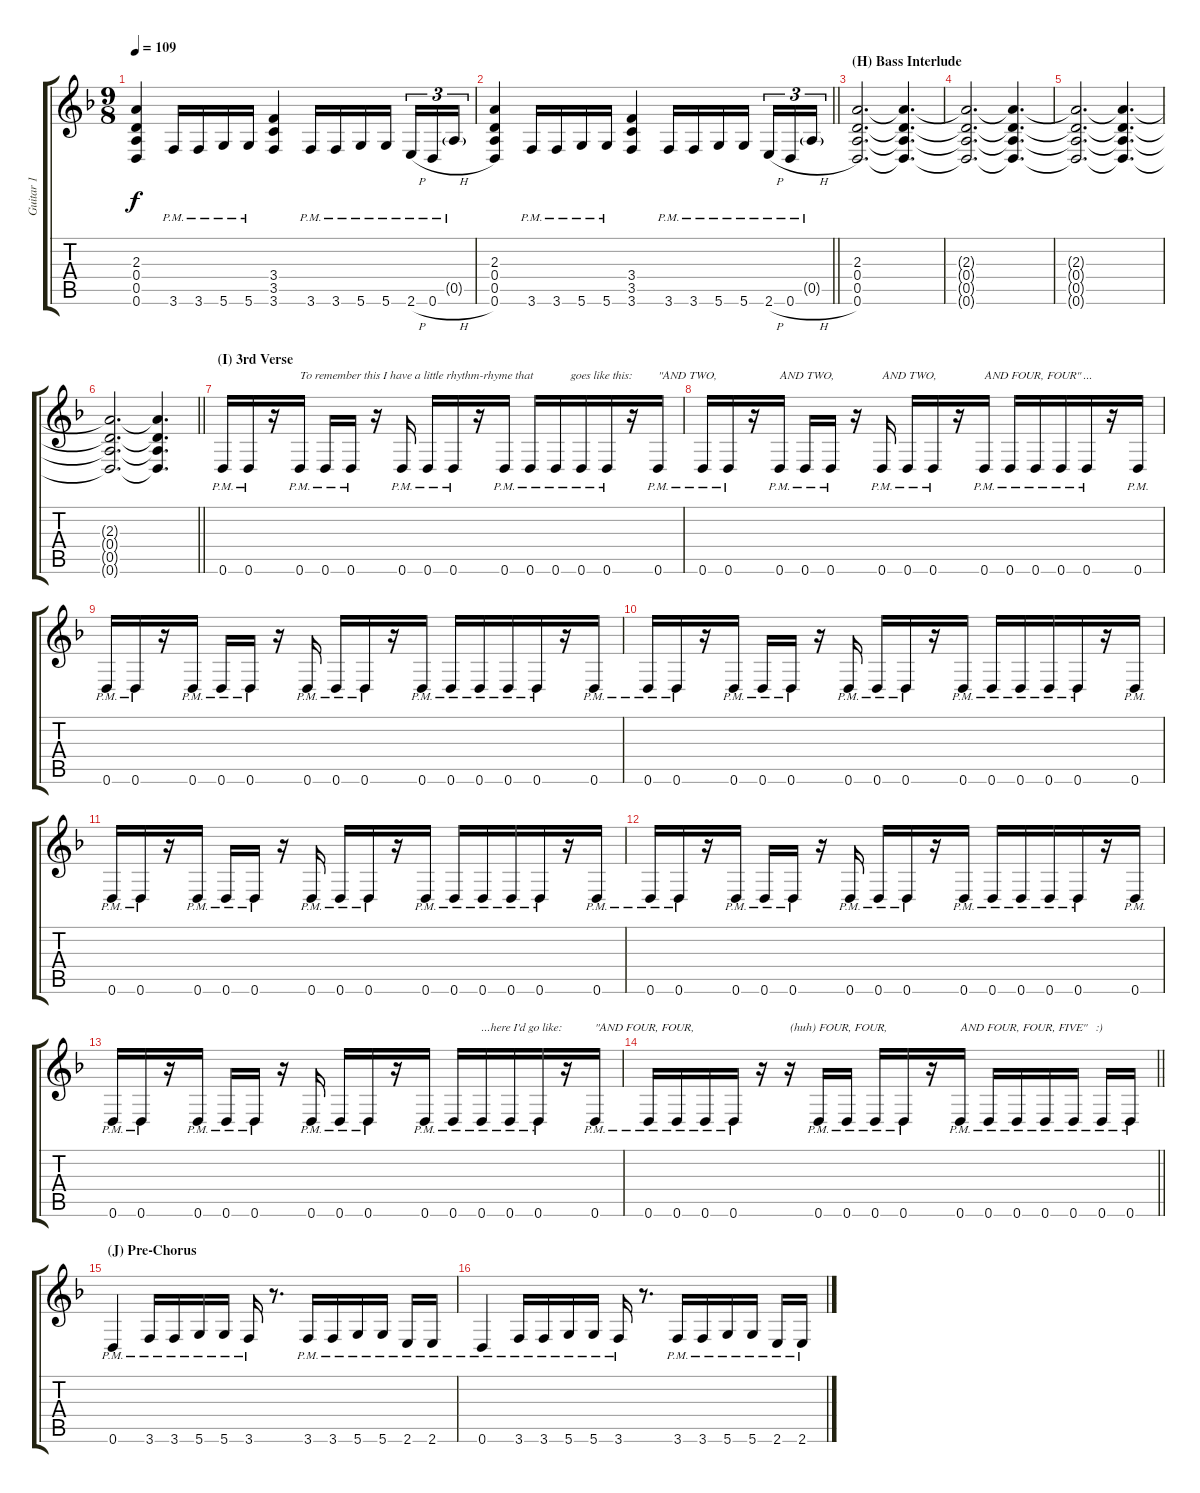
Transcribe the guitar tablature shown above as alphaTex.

\track ("Guitar 1" "Guitar 1") {instrument distortionguitar}
\staff {score tabs}
\tuning (E4 B3 G3 D3 A2 D2) {hide}
\ts (9 8)
\tempo 109
\clef g2
\ks dminor
(2.3 0.4 0.5 0.6).4{dy f} 3.6{pm}.16 3.6{pm}.16{beam merge} 5.6{pm}.16 5.6{pm}.16 (3.4 3.5 3.6).4 3.6{pm}.16 3.6{pm}.16 5.6{pm}.16 5.6{pm}.16{beam split} 2.6{h pm}.16{tu (3 2)} 0.6{h pm}.16{tu (3 2)} 0.5{g pm}.16{tu (3 2)} |
\barLineRight lightlight
(2.3 0.4 0.5 0.6).4 3.6{pm}.16 3.6{pm}.16{beam merge} 5.6{pm}.16 5.6{pm}.16 (3.4 3.5 3.6).4 3.6{pm}.16 3.6{pm}.16 5.6{pm}.16 5.6{pm}.16{beam split} 2.6{h pm}.16{tu (3 2)} 0.6{h pm}.16{tu (3 2)} 0.5{g pm}.16{tu (3 2)} |
\section ("" "(H) Bass Interlude")
(2.3 0.4 0.5 0.6).2{d} (2.3{t} 0.4{t} 0.5{t} 0.6{t}).4{d} |
(2.3{t} 0.4{t} 0.5{t} 0.6{t}).2{d} (2.3{t} 0.4{t} 0.5{t} 0.6{t}).4{d} |
(2.3{t} 0.4{t} 0.5{t} 0.6{t}).2{d} (2.3{t} 0.4{t} 0.5{t} 0.6{t}).4{d} |
\barLineRight lightlight
(2.3{t} 0.4{t} 0.5{t} 0.6{t}).2{d} (2.3{t} 0.4{t} 0.5{t} 0.6{t}).4{d} |
\section ("" "(I) 3rd Verse")
0.6{pm}.16 0.6{pm}.16 r.16 0.6{pm}.16{txt "To remember this I have a little rhythm-rhyme that" beam split} 0.6{pm}.16 0.6{pm}.16 r.16 0.6{pm}.16{beam split} 0.6{pm}.16 0.6{pm}.16 r.16 0.6{pm}.16 0.6{pm}.16 0.6{pm}.16{txt "     goes like this:"} 0.6{pm}.16 0.6{pm}.16 r.16 0.6{pm}.16{txt "\"AND TWO,"} |
0.6{pm}.16 0.6{pm}.16 r.16 0.6{pm}.16{txt "AND TWO," beam split} 0.6{pm}.16 0.6{pm}.16 r.16 0.6{pm}.16{txt "AND TWO," beam split} 0.6{pm}.16 0.6{pm}.16 r.16 0.6{pm}.16{txt "AND FOUR, FOUR\" ..."} 0.6{pm}.16 0.6{pm}.16 0.6{pm}.16 0.6{pm}.16 r.16 0.6{pm}.16 |
0.6{pm}.16 0.6{pm}.16 r.16 0.6{pm}.16{beam split} 0.6{pm}.16 0.6{pm}.16 r.16 0.6{pm}.16{beam split} 0.6{pm}.16 0.6{pm}.16 r.16 0.6{pm}.16 0.6{pm}.16 0.6{pm}.16 0.6{pm}.16 0.6{pm}.16 r.16 0.6{pm}.16 |
0.6{pm}.16 0.6{pm}.16 r.16 0.6{pm}.16{beam split} 0.6{pm}.16 0.6{pm}.16 r.16 0.6{pm}.16{beam split} 0.6{pm}.16 0.6{pm}.16 r.16 0.6{pm}.16 0.6{pm}.16 0.6{pm}.16 0.6{pm}.16 0.6{pm}.16 r.16 0.6{pm}.16 |
0.6{pm}.16 0.6{pm}.16 r.16 0.6{pm}.16{beam split} 0.6{pm}.16 0.6{pm}.16 r.16 0.6{pm}.16{beam split} 0.6{pm}.16 0.6{pm}.16 r.16 0.6{pm}.16 0.6{pm}.16 0.6{pm}.16 0.6{pm}.16 0.6{pm}.16 r.16 0.6{pm}.16 |
0.6{pm}.16 0.6{pm}.16 r.16 0.6{pm}.16{beam split} 0.6{pm}.16 0.6{pm}.16 r.16 0.6{pm}.16{beam split} 0.6{pm}.16 0.6{pm}.16 r.16 0.6{pm}.16 0.6{pm}.16 0.6{pm}.16 0.6{pm}.16 0.6{pm}.16 r.16 0.6{pm}.16 |
0.6{pm}.16 0.6{pm}.16 r.16 0.6{pm}.16{beam split} 0.6{pm}.16 0.6{pm}.16 r.16 0.6{pm}.16{beam split} 0.6{pm}.16 0.6{pm}.16 r.16 0.6{pm}.16 0.6{pm}.16 0.6{pm}.16{txt "...here I'd go like:"} 0.6{pm}.16 0.6{pm}.16 r.16 0.6{pm}.16{txt "\"AND FOUR, FOUR,"} |
\barLineRight lightlight
0.6{pm}.16 0.6{pm}.16 0.6{pm}.16 0.6{pm}.16 r.16 r.16{txt "(huh) FOUR, FOUR," beam merge} 0.6{pm}.16{beam merge} 0.6{pm}.16{beam split} 0.6{pm}.16 0.6{pm}.16 r.16 0.6{pm}.16{txt "AND FOUR, FOUR, FIVE\"   :)"} 0.6{pm}.16 0.6{pm}.16 0.6{pm}.16 0.6{pm}.16{beam split} 0.6{pm}.16 0.6{pm}.16 |
\section ("" "(J) Pre-Chorus")
0.6{pm}.4 3.6{pm}.16 3.6{pm}.16{beam merge} 5.6{pm}.16 5.6{pm}.16{beam split} 3.6{pm}.16 r.8{d} 3.6{pm}.16 3.6{pm}.16 5.6{pm}.16 5.6{pm}.16{beam split} 2.6{pm}.16 2.6{pm}.16 |
0.6{pm}.4 3.6{pm}.16 3.6{pm}.16{beam merge} 5.6{pm}.16 5.6{pm}.16{beam split} 3.6{pm}.16 r.8{d} 3.6{pm}.16 3.6{pm}.16 5.6{pm}.16 5.6{pm}.16{beam split} 2.6{pm}.16 2.6{pm}.16
